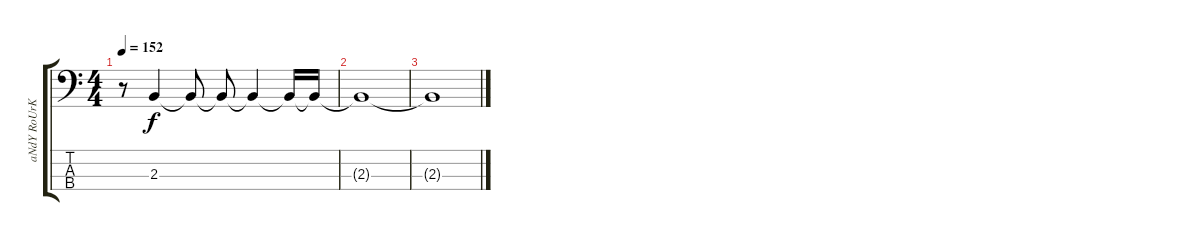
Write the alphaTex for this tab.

\track ("aNdY RoUrKe" "aNdY RoUrK") {instrument electricbasspick}
\staff {score tabs}
\tuning (G2 D2 A1 E1) {hide}
\ts (4 4)
\tempo 152
\clef f4
\ks c
r.8{dy f} 2.3.4 2.3{t}.8 2.3{t}.8 2.3{t}.4 2.3{t}.16 2.3{t}.16 |
2.3{t}.1 |
2.3{t}.1
